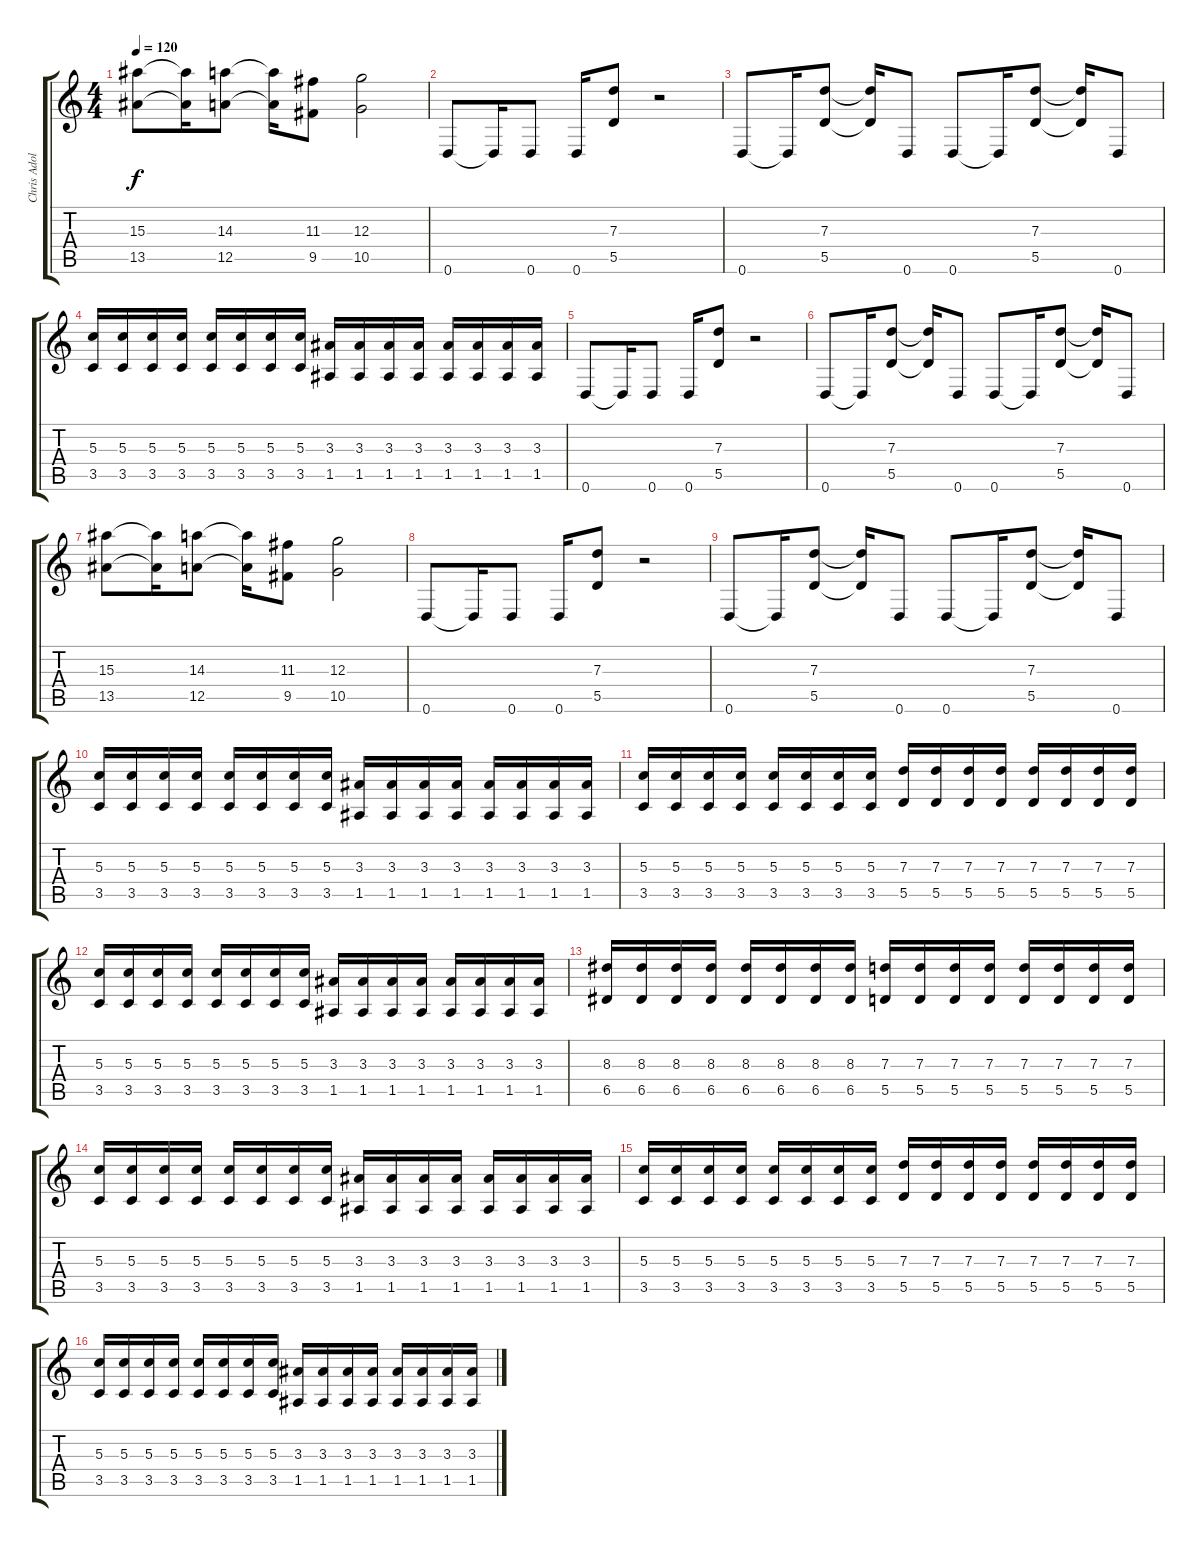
\track ("Chris Adolph" "Chris Adol") {instrument overdrivenguitar}
\staff {score tabs}
\tuning (E4 B3 G3 D3 A2 D2) {hide}
\ts (4 4)
\tempo 120
\clef g2
\ks c
(15.3 13.5).8{dy f} (15.3{t} 13.5{t}).16 (14.3 12.5).8 (14.3{t} 12.5{t}).16 (11.3 9.5).8 (12.3 10.5).2 |
0.6.8 0.6{t}.16 0.6.8 0.6.16 (7.3 5.5).8 r.2 |
0.6.8 0.6{t}.16 (7.3 5.5).8 (7.3{t} 5.5{t}).16 0.6.8 0.6.8 0.6{t}.16 (7.3 5.5).8 (7.3{t} 5.5{t}).16 0.6.8 |
(5.3 3.5).16 (5.3 3.5).16 (5.3 3.5).16 (5.3 3.5).16 (5.3 3.5).16 (5.3 3.5).16 (5.3 3.5).16 (5.3 3.5).16 (3.3 1.5).16 (3.3 1.5).16 (3.3 1.5).16 (3.3 1.5).16 (3.3 1.5).16 (3.3 1.5).16 (3.3 1.5).16 (3.3 1.5).16 |
0.6.8 0.6{t}.16 0.6.8 0.6.16 (7.3 5.5).8 r.2 |
0.6.8 0.6{t}.16 (7.3 5.5).8 (7.3{t} 5.5{t}).16 0.6.8 0.6.8 0.6{t}.16 (7.3 5.5).8 (7.3{t} 5.5{t}).16 0.6.8 |
(15.3 13.5).8 (15.3{t} 13.5{t}).16 (14.3 12.5).8 (14.3{t} 12.5{t}).16 (11.3 9.5).8 (12.3 10.5).2 |
0.6.8 0.6{t}.16 0.6.8 0.6.16 (7.3 5.5).8 r.2 |
0.6.8 0.6{t}.16 (7.3 5.5).8 (7.3{t} 5.5{t}).16 0.6.8 0.6.8 0.6{t}.16 (7.3 5.5).8 (7.3{t} 5.5{t}).16 0.6.8 |
(5.3 3.5).16 (5.3 3.5).16 (5.3 3.5).16 (5.3 3.5).16 (5.3 3.5).16 (5.3 3.5).16 (5.3 3.5).16 (5.3 3.5).16 (3.3 1.5).16 (3.3 1.5).16 (3.3 1.5).16 (3.3 1.5).16 (3.3 1.5).16 (3.3 1.5).16 (3.3 1.5).16 (3.3 1.5).16 |
(5.3 3.5).16 (5.3 3.5).16 (5.3 3.5).16 (5.3 3.5).16 (5.3 3.5).16 (5.3 3.5).16 (5.3 3.5).16 (5.3 3.5).16 (7.3 5.5).16 (7.3 5.5).16 (7.3 5.5).16 (7.3 5.5).16 (7.3 5.5).16 (7.3 5.5).16 (7.3 5.5).16 (7.3 5.5).16 |
(5.3 3.5).16 (5.3 3.5).16 (5.3 3.5).16 (5.3 3.5).16 (5.3 3.5).16 (5.3 3.5).16 (5.3 3.5).16 (5.3 3.5).16 (3.3 1.5).16 (3.3 1.5).16 (3.3 1.5).16 (3.3 1.5).16 (3.3 1.5).16 (3.3 1.5).16 (3.3 1.5).16 (3.3 1.5).16 |
(8.3 6.5).16 (8.3 6.5).16 (8.3 6.5).16 (8.3 6.5).16 (8.3 6.5).16 (8.3 6.5).16 (8.3 6.5).16 (8.3 6.5).16 (7.3 5.5).16 (7.3 5.5).16 (7.3 5.5).16 (7.3 5.5).16 (7.3 5.5).16 (7.3 5.5).16 (7.3 5.5).16 (7.3 5.5).16 |
(5.3 3.5).16 (5.3 3.5).16 (5.3 3.5).16 (5.3 3.5).16 (5.3 3.5).16 (5.3 3.5).16 (5.3 3.5).16 (5.3 3.5).16 (3.3 1.5).16 (3.3 1.5).16 (3.3 1.5).16 (3.3 1.5).16 (3.3 1.5).16 (3.3 1.5).16 (3.3 1.5).16 (3.3 1.5).16 |
(5.3 3.5).16 (5.3 3.5).16 (5.3 3.5).16 (5.3 3.5).16 (5.3 3.5).16 (5.3 3.5).16 (5.3 3.5).16 (5.3 3.5).16 (7.3 5.5).16 (7.3 5.5).16 (7.3 5.5).16 (7.3 5.5).16 (7.3 5.5).16 (7.3 5.5).16 (7.3 5.5).16 (7.3 5.5).16 |
(5.3 3.5).16 (5.3 3.5).16 (5.3 3.5).16 (5.3 3.5).16 (5.3 3.5).16 (5.3 3.5).16 (5.3 3.5).16 (5.3 3.5).16 (3.3 1.5).16 (3.3 1.5).16 (3.3 1.5).16 (3.3 1.5).16 (3.3 1.5).16 (3.3 1.5).16 (3.3 1.5).16 (3.3 1.5).16
